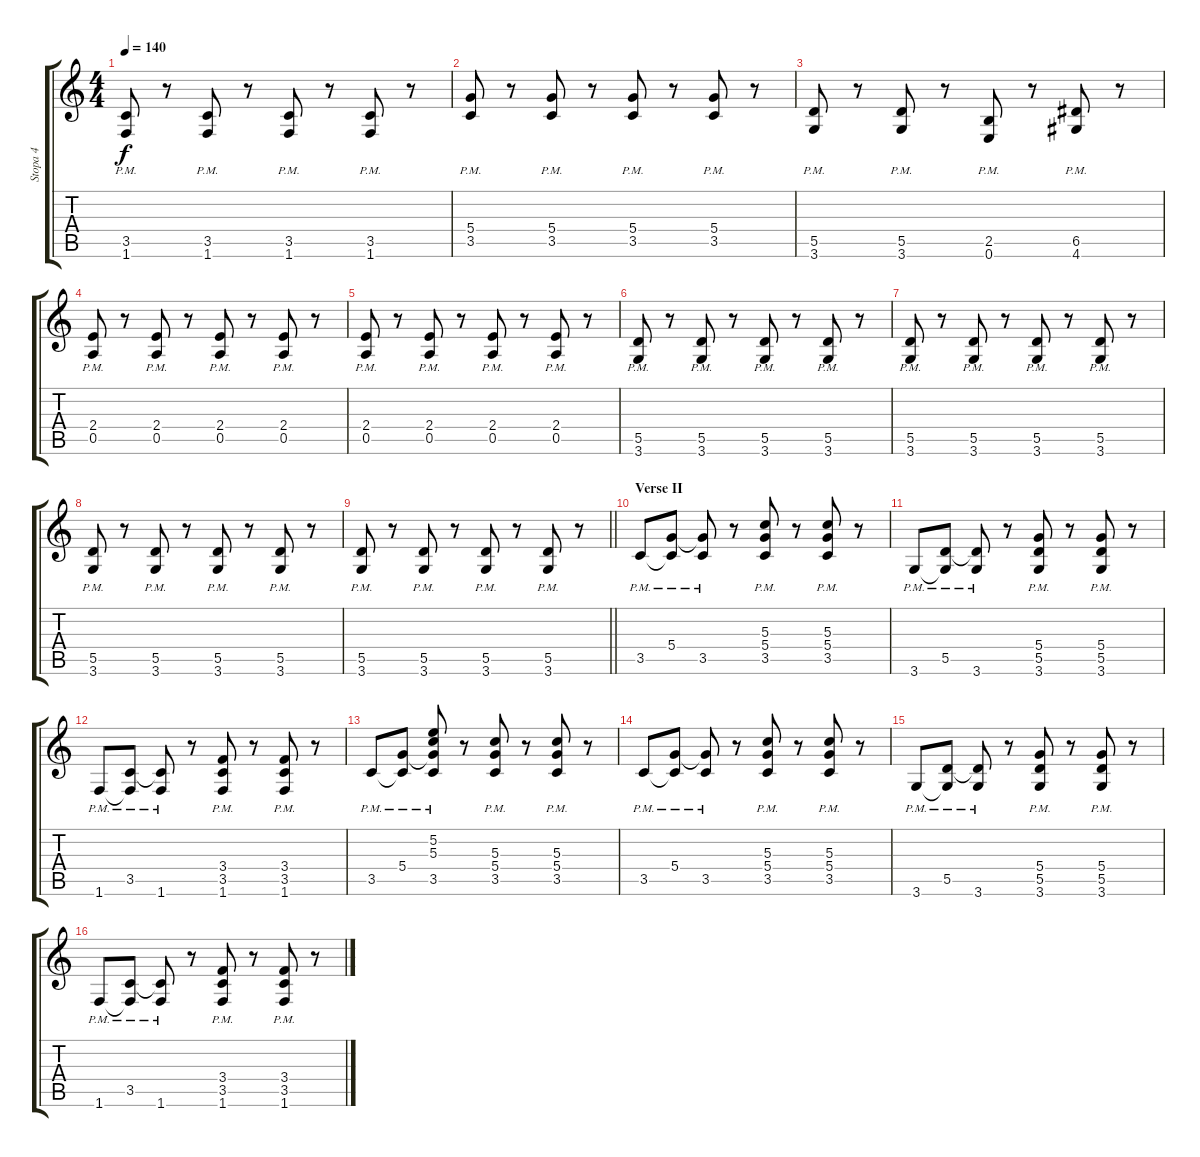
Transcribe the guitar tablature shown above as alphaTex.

\track ("Stopa 4" "Stopa 4") {instrument overdrivenguitar}
\staff {score tabs}
\tuning (E4 B3 G3 D3 A2 E2) {hide}
\ts (4 4)
\tempo 140
\clef g2
\ks c
(3.5{pm} 1.6{pm}).8{dy f} r.8 (3.5{pm} 1.6{pm}).8 r.8 (3.5{pm} 1.6{pm}).8 r.8 (3.5{pm} 1.6{pm}).8 r.8 |
(5.4{pm} 3.5{pm}).8 r.8 (5.4{pm} 3.5{pm}).8 r.8 (5.4{pm} 3.5{pm}).8 r.8 (5.4{pm} 3.5{pm}).8 r.8 |
(5.5{pm} 3.6{pm}).8 r.8 (5.5{pm} 3.6{pm}).8 r.8 (2.5{pm} 0.6{pm}).8 r.8 (6.5{pm} 4.6{pm}).8 r.8 |
(2.4{pm} 0.5{pm}).8 r.8 (2.4{pm} 0.5{pm}).8 r.8 (2.4{pm} 0.5{pm}).8 r.8 (2.4{pm} 0.5{pm}).8 r.8 |
(2.4{pm} 0.5{pm}).8 r.8 (2.4{pm} 0.5{pm}).8 r.8 (2.4{pm} 0.5{pm}).8 r.8 (2.4{pm} 0.5{pm}).8 r.8 |
(5.5{pm} 3.6{pm}).8 r.8 (5.5{pm} 3.6{pm}).8 r.8 (5.5{pm} 3.6{pm}).8 r.8 (5.5{pm} 3.6{pm}).8 r.8 |
(5.5{pm} 3.6{pm}).8 r.8 (5.5{pm} 3.6{pm}).8 r.8 (5.5{pm} 3.6{pm}).8 r.8 (5.5{pm} 3.6{pm}).8 r.8 |
(5.5{pm} 3.6{pm}).8 r.8 (5.5{pm} 3.6{pm}).8 r.8 (5.5{pm} 3.6{pm}).8 r.8 (5.5{pm} 3.6{pm}).8 r.8 |
\barLineRight lightlight
(5.5{pm} 3.6{pm}).8 r.8 (5.5{pm} 3.6{pm}).8 r.8 (5.5{pm} 3.6{pm}).8 r.8 (5.5{pm} 3.6{pm}).8 r.8 |
\section ("" "Verse II")
3.5{pm}.8 (5.4{pm} 3.5{t}).8 (5.4{t} 3.5{pm}).8 r.8 (5.3{pm} 5.4{pm} 3.5{pm}).8 r.8 (5.3{pm} 5.4{pm} 3.5{pm}).8 r.8 |
3.6{pm}.8 (5.5{pm} 3.6{t}).8 (5.5{t} 3.6{pm}).8 r.8 (5.4{pm} 5.5{pm} 3.6{pm}).8 r.8 (5.4{pm} 5.5{pm} 3.6{pm}).8 r.8 |
1.6{pm}.8 (3.5{pm} 1.6{t}).8 (3.5{t} 1.6{pm}).8 r.8 (3.4{pm} 3.5{pm} 1.6{pm}).8 r.8 (3.4{pm} 3.5{pm} 1.6{pm}).8 r.8 |
3.5{pm}.8 (5.4{pm} 3.5{t}).8 (5.2{pm} 5.3{pm} 5.4{t} 3.5{pm}).8 r.8 (5.3{pm} 5.4{pm} 3.5{pm}).8 r.8 (5.3{pm} 5.4{pm} 3.5{pm}).8 r.8 |
3.5{pm}.8 (5.4{pm} 3.5{t}).8 (5.4{t} 3.5{pm}).8 r.8 (5.3{pm} 5.4{pm} 3.5{pm}).8 r.8 (5.3{pm} 5.4{pm} 3.5{pm}).8 r.8 |
3.6{pm}.8 (5.5{pm} 3.6{t}).8 (5.5{t} 3.6{pm}).8 r.8 (5.4{pm} 5.5{pm} 3.6{pm}).8 r.8 (5.4{pm} 5.5{pm} 3.6{pm}).8 r.8 |
1.6{pm}.8 (3.5{pm} 1.6{t}).8 (3.5{t} 1.6{pm}).8 r.8 (3.4{pm} 3.5{pm} 1.6{pm}).8 r.8 (3.4{pm} 3.5{pm} 1.6{pm}).8 r.8
